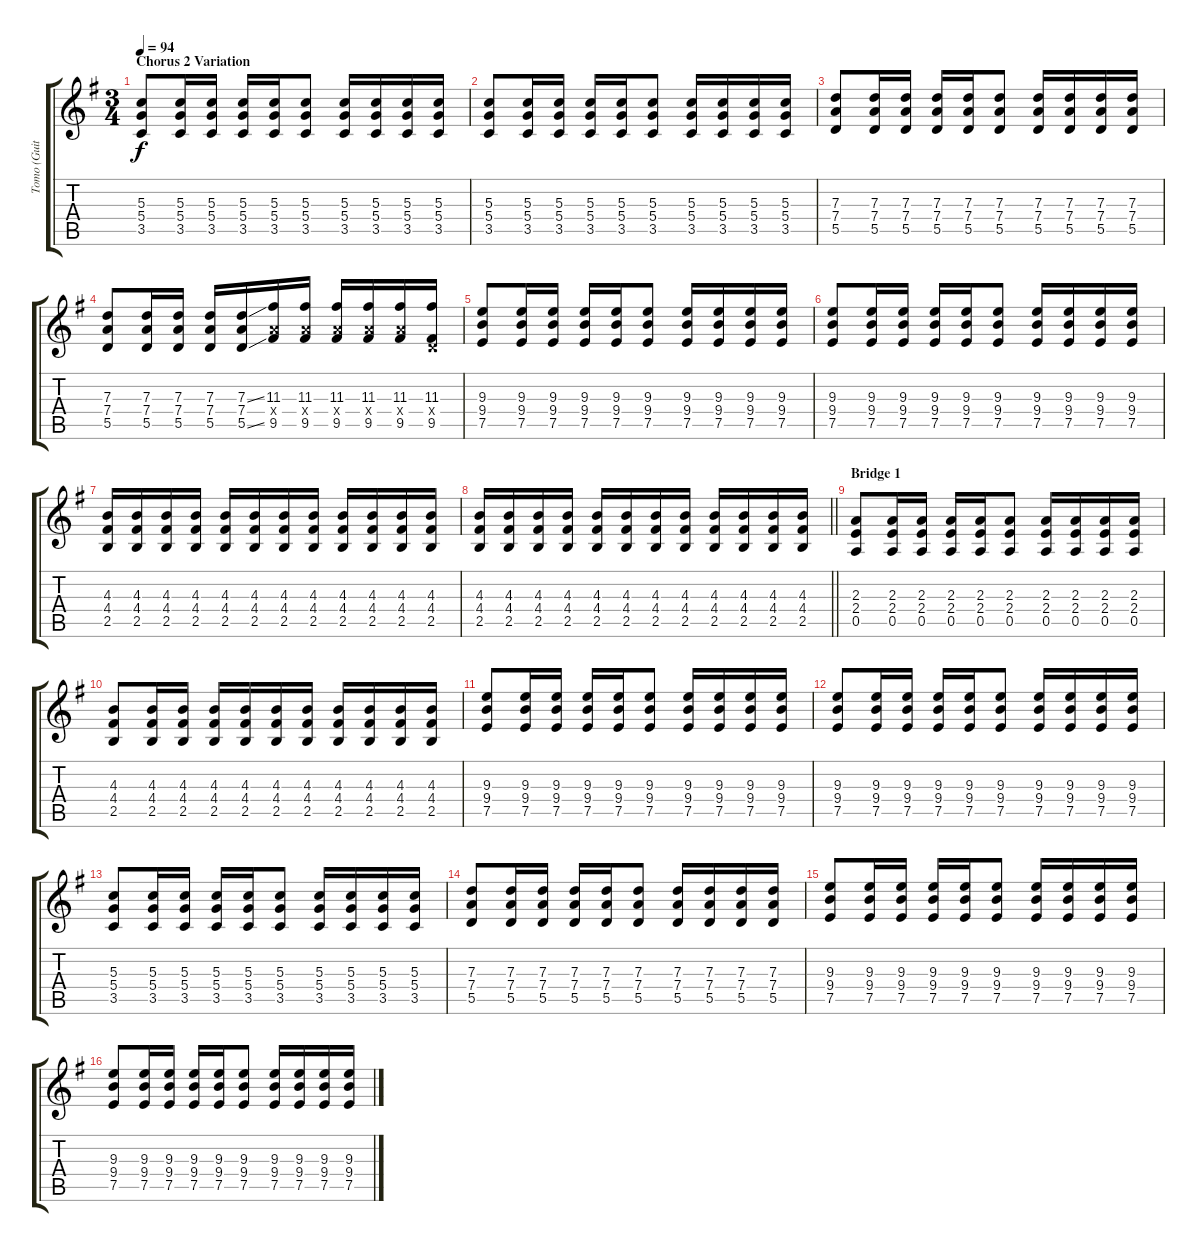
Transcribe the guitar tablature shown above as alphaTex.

\track ("Tomo (Guitar 1)" "Tomo (Guit") {instrument electricguitarclean}
\staff {score tabs}
\tuning (E4 B3 G3 D3 A2 E2) {hide}
\ts (3 4)
\section ("" "Chorus 2 Variation")
\tempo 94
\clef g2
\ks g
(5.3 5.4 3.5).8{dy f} (5.3 5.4 3.5).16 (5.3 5.4 3.5).16 (5.3 5.4 3.5).16 (5.3 5.4 3.5).16 (5.3 5.4 3.5).8 (5.3 5.4 3.5).16 (5.3 5.4 3.5).16 (5.3 5.4 3.5).16 (5.3 5.4 3.5).16 |
(5.3 5.4 3.5).8 (5.3 5.4 3.5).16 (5.3 5.4 3.5).16 (5.3 5.4 3.5).16 (5.3 5.4 3.5).16 (5.3 5.4 3.5).8 (5.3 5.4 3.5).16 (5.3 5.4 3.5).16 (5.3 5.4 3.5).16 (5.3 5.4 3.5).16 |
(7.3 7.4 5.5).8 (7.3 7.4 5.5).16 (7.3 7.4 5.5).16 (7.3 7.4 5.5).16 (7.3 7.4 5.5).16 (7.3 7.4 5.5).8 (7.3 7.4 5.5).16 (7.3 7.4 5.5).16 (7.3 7.4 5.5).16 (7.3 7.4 5.5).16 |
(7.3 7.4 5.5).8 (7.3 7.4 5.5).16 (7.3 7.4 5.5).16 (7.3 7.4 5.5).16 (7.3{ss} 7.4 5.5{ss}).16 (11.3 7.4{x} 9.5).16 (11.3 7.4{x} 9.5).16 (11.3 7.4{x} 9.5).16 (11.3 7.4{x} 9.5).16 (11.3 7.4{x} 9.5).16 (11.3 0.4{x} 9.5).16 |
(9.3 9.4 7.5).8 (9.3 9.4 7.5).16 (9.3 9.4 7.5).16 (9.3 9.4 7.5).16 (9.3 9.4 7.5).16 (9.3 9.4 7.5).8 (9.3 9.4 7.5).16 (9.3 9.4 7.5).16 (9.3 9.4 7.5).16 (9.3 9.4 7.5).16 |
(9.3 9.4 7.5).8 (9.3 9.4 7.5).16 (9.3 9.4 7.5).16 (9.3 9.4 7.5).16 (9.3 9.4 7.5).16 (9.3 9.4 7.5).8 (9.3 9.4 7.5).16 (9.3 9.4 7.5).16 (9.3 9.4 7.5).16 (9.3 9.4 7.5).16 |
(4.3 4.4 2.5).16 (4.3 4.4 2.5).16 (4.3 4.4 2.5).16 (4.3 4.4 2.5).16 (4.3 4.4 2.5).16 (4.3 4.4 2.5).16 (4.3 4.4 2.5).16 (4.3 4.4 2.5).16 (4.3 4.4 2.5).16 (4.3 4.4 2.5).16 (4.3 4.4 2.5).16 (4.3 4.4 2.5).16 |
\barLineRight lightlight
(4.3 4.4 2.5).16 (4.3 4.4 2.5).16 (4.3 4.4 2.5).16 (4.3 4.4 2.5).16 (4.3 4.4 2.5).16 (4.3 4.4 2.5).16 (4.3 4.4 2.5).16 (4.3 4.4 2.5).16 (4.3 4.4 2.5).16 (4.3 4.4 2.5).16 (4.3 4.4 2.5).16 (4.3 4.4 2.5).16 |
\section ("" "Bridge 1")
(2.3 2.4 0.5).8{volume 11} (2.3 2.4 0.5).16 (2.3 2.4 0.5).16 (2.3 2.4 0.5).16 (2.3 2.4 0.5).16 (2.3 2.4 0.5).8 (2.3 2.4 0.5).16 (2.3 2.4 0.5).16 (2.3 2.4 0.5).16 (2.3 2.4 0.5).16 |
(4.3 4.4 2.5).8 (4.3 4.4 2.5).16 (4.3 4.4 2.5).16 (4.3 4.4 2.5).16 (4.3 4.4 2.5).16 (4.3 4.4 2.5).16 (4.3 4.4 2.5).16 (4.3 4.4 2.5).16 (4.3 4.4 2.5).16 (4.3 4.4 2.5).16 (4.3 4.4 2.5).16 |
(9.3 9.4 7.5).8 (9.3 9.4 7.5).16 (9.3 9.4 7.5).16 (9.3 9.4 7.5).16 (9.3 9.4 7.5).16 (9.3 9.4 7.5).8 (9.3 9.4 7.5).16 (9.3 9.4 7.5).16 (9.3 9.4 7.5).16 (9.3 9.4 7.5).16 |
(9.3 9.4 7.5).8 (9.3 9.4 7.5).16 (9.3 9.4 7.5).16 (9.3 9.4 7.5).16 (9.3 9.4 7.5).16 (9.3 9.4 7.5).8 (9.3 9.4 7.5).16 (9.3 9.4 7.5).16 (9.3 9.4 7.5).16 (9.3 9.4 7.5).16 |
(5.3 5.4 3.5).8 (5.3 5.4 3.5).16 (5.3 5.4 3.5).16 (5.3 5.4 3.5).16 (5.3 5.4 3.5).16 (5.3 5.4 3.5).8 (5.3 5.4 3.5).16 (5.3 5.4 3.5).16 (5.3 5.4 3.5).16 (5.3 5.4 3.5).16 |
(7.3 7.4 5.5).8 (7.3 7.4 5.5).16 (7.3 7.4 5.5).16 (7.3 7.4 5.5).16 (7.3 7.4 5.5).16 (7.3 7.4 5.5).8 (7.3 7.4 5.5).16 (7.3 7.4 5.5).16 (7.3 7.4 5.5).16 (7.3 7.4 5.5).16 |
(9.3 9.4 7.5).8 (9.3 9.4 7.5).16 (9.3 9.4 7.5).16 (9.3 9.4 7.5).16 (9.3 9.4 7.5).16 (9.3 9.4 7.5).8 (9.3 9.4 7.5).16 (9.3 9.4 7.5).16 (9.3 9.4 7.5).16 (9.3 9.4 7.5).16 |
(9.3 9.4 7.5).8 (9.3 9.4 7.5).16 (9.3 9.4 7.5).16 (9.3 9.4 7.5).16 (9.3 9.4 7.5).16 (9.3 9.4 7.5).8 (9.3 9.4 7.5).16 (9.3 9.4 7.5).16 (9.3 9.4 7.5).16 (9.3 9.4 7.5).16
